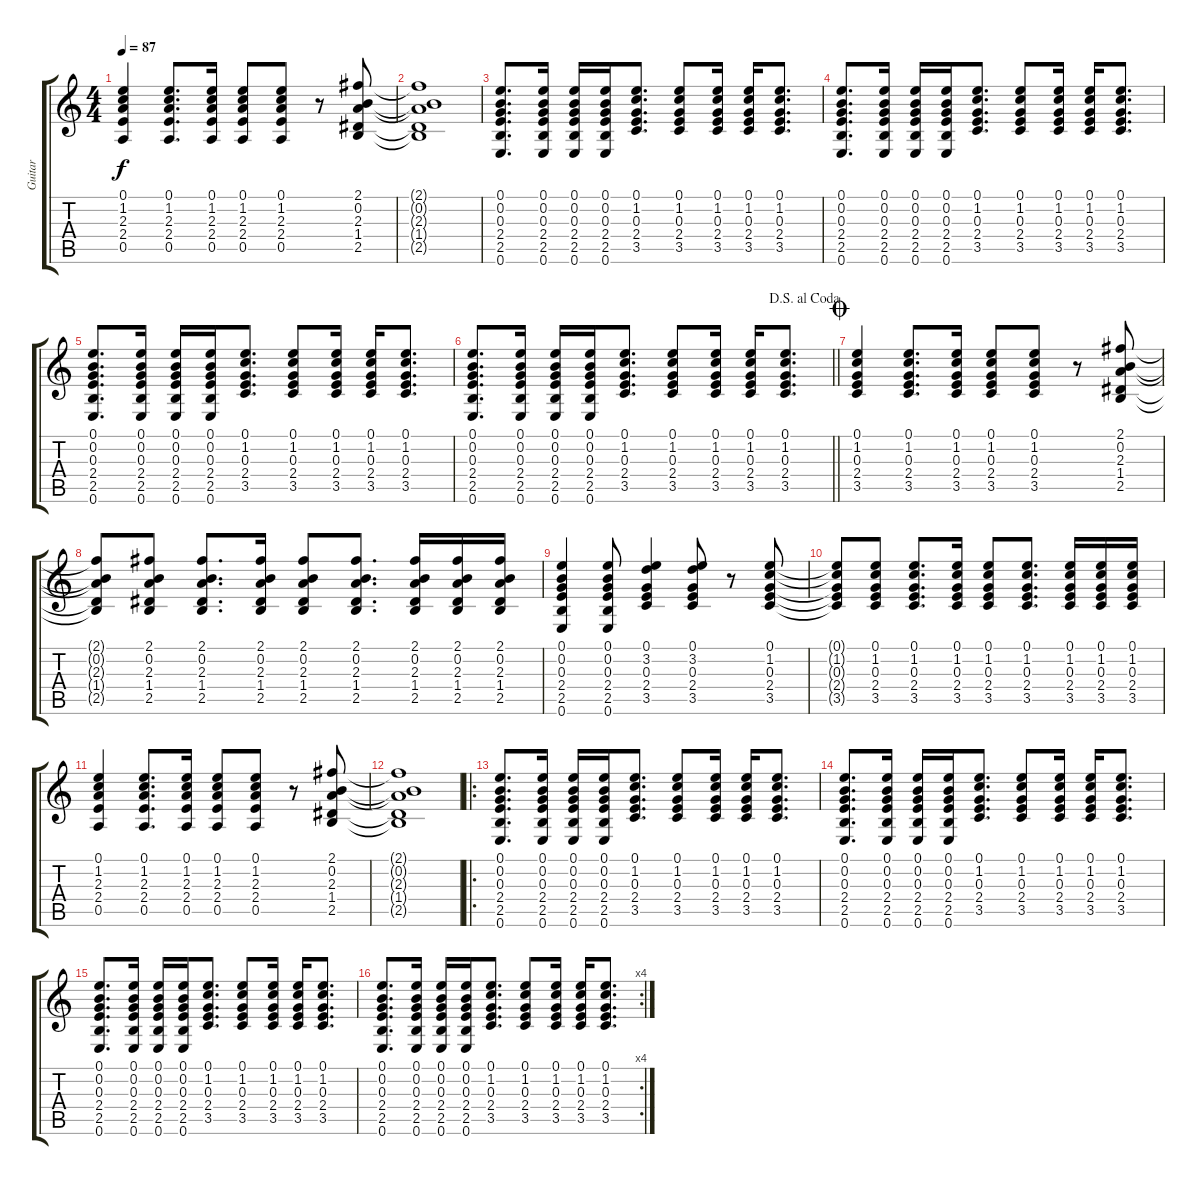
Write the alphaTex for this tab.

\track ("Guitar" "Guitar") {instrument acousticguitarnylon}
\staff {score tabs}
\tuning (E4 B3 G3 D3 A2 E2) {hide}
\ts (4 4)
\tempo 87
\clef g2
\ks c
(0.1 1.2 2.3 2.4 0.5).4{dy f} (0.1 1.2 2.3 2.4 0.5).8{d} (0.1 1.2 2.3 2.4 0.5).16 (0.1 1.2 2.3 2.4 0.5).8 (0.1 1.2 2.3 2.4 0.5).8 r.8 (2.1 0.2 2.3 1.4 2.5).8 |
(2.1{t} 0.2{t} 2.3{t} 1.4{t} 2.5{t}).1 |
(0.1 0.2 0.3 2.4 2.5 0.6).8{d} (0.1 0.2 0.3 2.4 2.5 0.6).16 (0.1 0.2 0.3 2.4 2.5 0.6).16 (0.1 0.2 0.3 2.4 2.5 0.6).16 (0.1 1.2 0.3 2.4 3.5).8{d} (0.1 1.2 0.3 2.4 3.5).8 (0.1 1.2 0.3 2.4 3.5).16 (0.1 1.2 0.3 2.4 3.5).16 (0.1 1.2 0.3 2.4 3.5).8{d} |
(0.1 0.2 0.3 2.4 2.5 0.6).8{d} (0.1 0.2 0.3 2.4 2.5 0.6).16 (0.1 0.2 0.3 2.4 2.5 0.6).16 (0.1 0.2 0.3 2.4 2.5 0.6).16 (0.1 1.2 0.3 2.4 3.5).8{d} (0.1 1.2 0.3 2.4 3.5).8 (0.1 1.2 0.3 2.4 3.5).16 (0.1 1.2 0.3 2.4 3.5).16 (0.1 1.2 0.3 2.4 3.5).8{d} |
(0.1 0.2 0.3 2.4 2.5 0.6).8{d} (0.1 0.2 0.3 2.4 2.5 0.6).16 (0.1 0.2 0.3 2.4 2.5 0.6).16 (0.1 0.2 0.3 2.4 2.5 0.6).16 (0.1 1.2 0.3 2.4 3.5).8{d} (0.1 1.2 0.3 2.4 3.5).8 (0.1 1.2 0.3 2.4 3.5).16 (0.1 1.2 0.3 2.4 3.5).16 (0.1 1.2 0.3 2.4 3.5).8{d} |
\jump dalsegnoalcoda
\barLineRight lightlight
(0.1 0.2 0.3 2.4 2.5 0.6).8{d} (0.1 0.2 0.3 2.4 2.5 0.6).16 (0.1 0.2 0.3 2.4 2.5 0.6).16 (0.1 0.2 0.3 2.4 2.5 0.6).16 (0.1 1.2 0.3 2.4 3.5).8{d} (0.1 1.2 0.3 2.4 3.5).8 (0.1 1.2 0.3 2.4 3.5).16 (0.1 1.2 0.3 2.4 3.5).16 (0.1 1.2 0.3 2.4 3.5).8{d} |
\jump coda
(0.1 1.2 0.3 2.4 3.5).4 (0.1 1.2 0.3 2.4 3.5).8{d} (0.1 1.2 0.3 2.4 3.5).16 (0.1 1.2 0.3 2.4 3.5).8 (0.1 1.2 0.3 2.4 3.5).8 r.8 (2.1 0.2 2.3 1.4 2.5).8 |
(2.1{t} 0.2{t} 2.3{t} 1.4{t} 2.5{t}).8 (2.1 0.2 2.3 1.4 2.5).8 (2.1 0.2 2.3 1.4 2.5).8{d} (2.1 0.2 2.3 1.4 2.5).16 (2.1 0.2 2.3 1.4 2.5).8 (2.1 0.2 2.3 1.4 2.5).8{d} (2.1 0.2 2.3 1.4 2.5).16 (2.1 0.2 2.3 1.4 2.5).16 (2.1 0.2 2.3 1.4 2.5).16 |
(0.1 0.2 0.3 2.4 2.5 0.6).4 (0.1 0.2 0.3 2.4 2.5 0.6).8 (0.1 3.2 0.3 2.4 3.5).4 (0.1 3.2 0.3 2.4 3.5).8 r.8 (0.1 1.2 0.3 2.4 3.5).8 |
(0.1{t} 1.2{t} 0.3{t} 2.4{t} 3.5{t}).8 (0.1 1.2 0.3 2.4 3.5).8 (0.1 1.2 0.3 2.4 3.5).8{d} (0.1 1.2 0.3 2.4 3.5).16 (0.1 1.2 0.3 2.4 3.5).8 (0.1 1.2 0.3 2.4 3.5).8{d} (0.1 1.2 0.3 2.4 3.5).16 (0.1 1.2 0.3 2.4 3.5).16 (0.1 1.2 0.3 2.4 3.5).16 |
(0.1 1.2 2.3 2.4 0.5).4 (0.1 1.2 2.3 2.4 0.5).8{d} (0.1 1.2 2.3 2.4 0.5).16 (0.1 1.2 2.3 2.4 0.5).8 (0.1 1.2 2.3 2.4 0.5).8 r.8 (2.1 0.2 2.3 1.4 2.5).8 |
(2.1{t} 0.2{t} 2.3{t} 1.4{t} 2.5{t}).1 |
\ro
(0.1 0.2 0.3 2.4 2.5 0.6).8{d} (0.1 0.2 0.3 2.4 2.5 0.6).16 (0.1 0.2 0.3 2.4 2.5 0.6).16 (0.1 0.2 0.3 2.4 2.5 0.6).16 (0.1 1.2 0.3 2.4 3.5).8{d} (0.1 1.2 0.3 2.4 3.5).8 (0.1 1.2 0.3 2.4 3.5).16 (0.1 1.2 0.3 2.4 3.5).16 (0.1 1.2 0.3 2.4 3.5).8{d} |
(0.1 0.2 0.3 2.4 2.5 0.6).8{d} (0.1 0.2 0.3 2.4 2.5 0.6).16 (0.1 0.2 0.3 2.4 2.5 0.6).16 (0.1 0.2 0.3 2.4 2.5 0.6).16 (0.1 1.2 0.3 2.4 3.5).8{d} (0.1 1.2 0.3 2.4 3.5).8 (0.1 1.2 0.3 2.4 3.5).16 (0.1 1.2 0.3 2.4 3.5).16 (0.1 1.2 0.3 2.4 3.5).8{d} |
(0.1 0.2 0.3 2.4 2.5 0.6).8{d} (0.1 0.2 0.3 2.4 2.5 0.6).16 (0.1 0.2 0.3 2.4 2.5 0.6).16 (0.1 0.2 0.3 2.4 2.5 0.6).16 (0.1 1.2 0.3 2.4 3.5).8{d} (0.1 1.2 0.3 2.4 3.5).8 (0.1 1.2 0.3 2.4 3.5).16 (0.1 1.2 0.3 2.4 3.5).16 (0.1 1.2 0.3 2.4 3.5).8{d} |
\rc 4
(0.1 0.2 0.3 2.4 2.5 0.6).8{d} (0.1 0.2 0.3 2.4 2.5 0.6).16 (0.1 0.2 0.3 2.4 2.5 0.6).16 (0.1 0.2 0.3 2.4 2.5 0.6).16 (0.1 1.2 0.3 2.4 3.5).8{d} (0.1 1.2 0.3 2.4 3.5).8 (0.1 1.2 0.3 2.4 3.5).16 (0.1 1.2 0.3 2.4 3.5).16 (0.1 1.2 0.3 2.4 3.5).8{d}
